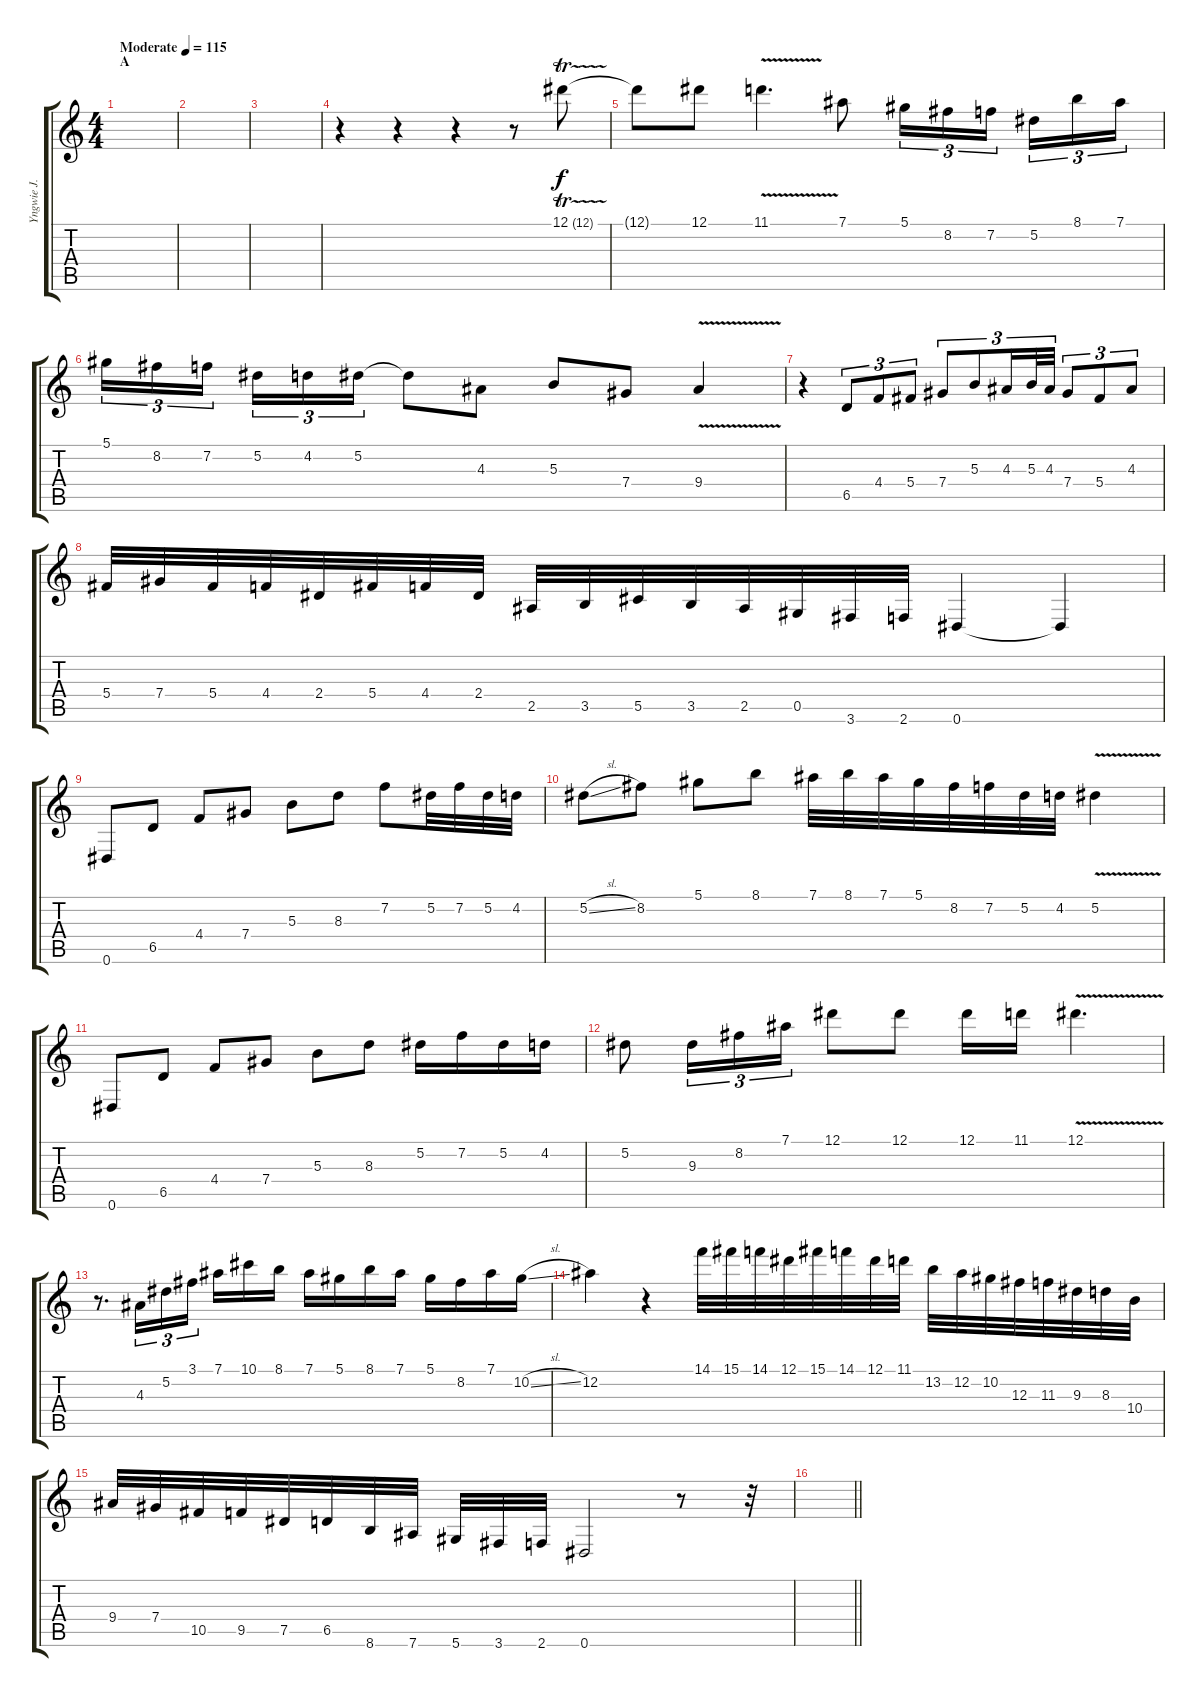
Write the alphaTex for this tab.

\track ("Yngwie J. Malmsteen" "Yngwie J. ") {instrument acousticguitarnylon}
\staff {score tabs}
\tuning (Eb4 Bb3 Gb3 Db3 Ab2 Eb2) {hide}
\ts (4 4)
\section ("" "A")
\tempo (115 "Moderate")
\clef g2
\ks c
|
|
|
r.4 r.4 r.4 r.8 12.1{tr (12 32)}.8 |
12.1{t}.8 12.1.8 11.1{v}.4{d} 7.1.8 5.1.16{tu (3 2)} 8.2.16{tu (3 2)} 7.2.16{tu (3 2) beam splitsecondary} 5.2.16{tu (3 2)} 8.1.16{tu (3 2)} 7.1.16{tu (3 2)} |
5.1.16{tu (3 2)} 8.2.16{tu (3 2)} 7.2.16{tu (3 2) beam splitsecondary} 5.2.16{tu (3 2)} 4.2.16{tu (3 2)} 5.2.16{tu (3 2)} 5.2{t}.8 4.3.8 5.3.8 7.4.8 9.4{v}.4 |
r.4 6.5.8{tu (3 2)} 4.4.8{tu (3 2)} 5.4.8{tu (3 2)} 7.4.8{tu (3 2)} 5.3.8{tu (3 2)} 4.3.16{tu (3 2)} 5.3.32{tu (3 2)} 4.3.32{tu (3 2)} 7.4.8{tu (3 2)} 5.4.8{tu (3 2)} 4.3.8{tu (3 2)} |
5.4.32 7.4.32 5.4.32 4.4.32 2.4.32 5.4.32 4.4.32 2.4.32 2.5.32 3.5.32 5.5.32 3.5.32 2.5.32 0.5.32 3.6.32 2.6.32 0.6.4 0.6{t}.4 |
0.6.8 6.5.8 4.4.8 7.4.8 5.3.8 8.3.8 7.2.8 5.2.32 7.2.32 5.2.32 4.2.32 |
5.2{sl}.8 8.2.8 5.1.8 8.1.8 7.1.32 8.1.32 7.1.32 5.1.32 8.2.32 7.2.32 5.2.32 4.2.32 5.2{v}.4 |
0.6.8 6.5.8 4.4.8 7.4.8 5.3.8 8.3.8 5.2.16 7.2.16 5.2.16 4.2.16 |
5.2.8 9.3.16{tu (3 2)} 8.2.16{tu (3 2)} 7.1.16{tu (3 2)} 12.1.8 12.1.8 12.1.16 11.1.16 12.1{v}.4{d} |
r.8{d} 4.3.16{tu (3 2)} 5.2.16{tu (3 2)} 3.1.16{tu (3 2) beam splitsecondary} 7.1.16 10.1.16 8.1.16 7.1.16 5.1.16 8.1.16 7.1.16 5.1.16 8.2.16 7.1.16 10.2{sl}.16 |
12.2.4 r.4 14.1.32 15.1.32 14.1.32 12.1.32 15.1.32 14.1.32 12.1.32 11.1.32 13.2.32 12.2.32 10.2.32 12.3.32 11.3.32 9.3.32 8.3.32 10.4.32 |
9.4.32 7.4.32 10.5.32 9.5.32 7.5.32 6.5.32 8.6.32 7.6.32 5.6.32 3.6.32 2.6.32 0.6.2 r.8 r.32 |
\barLineRight lightlight
